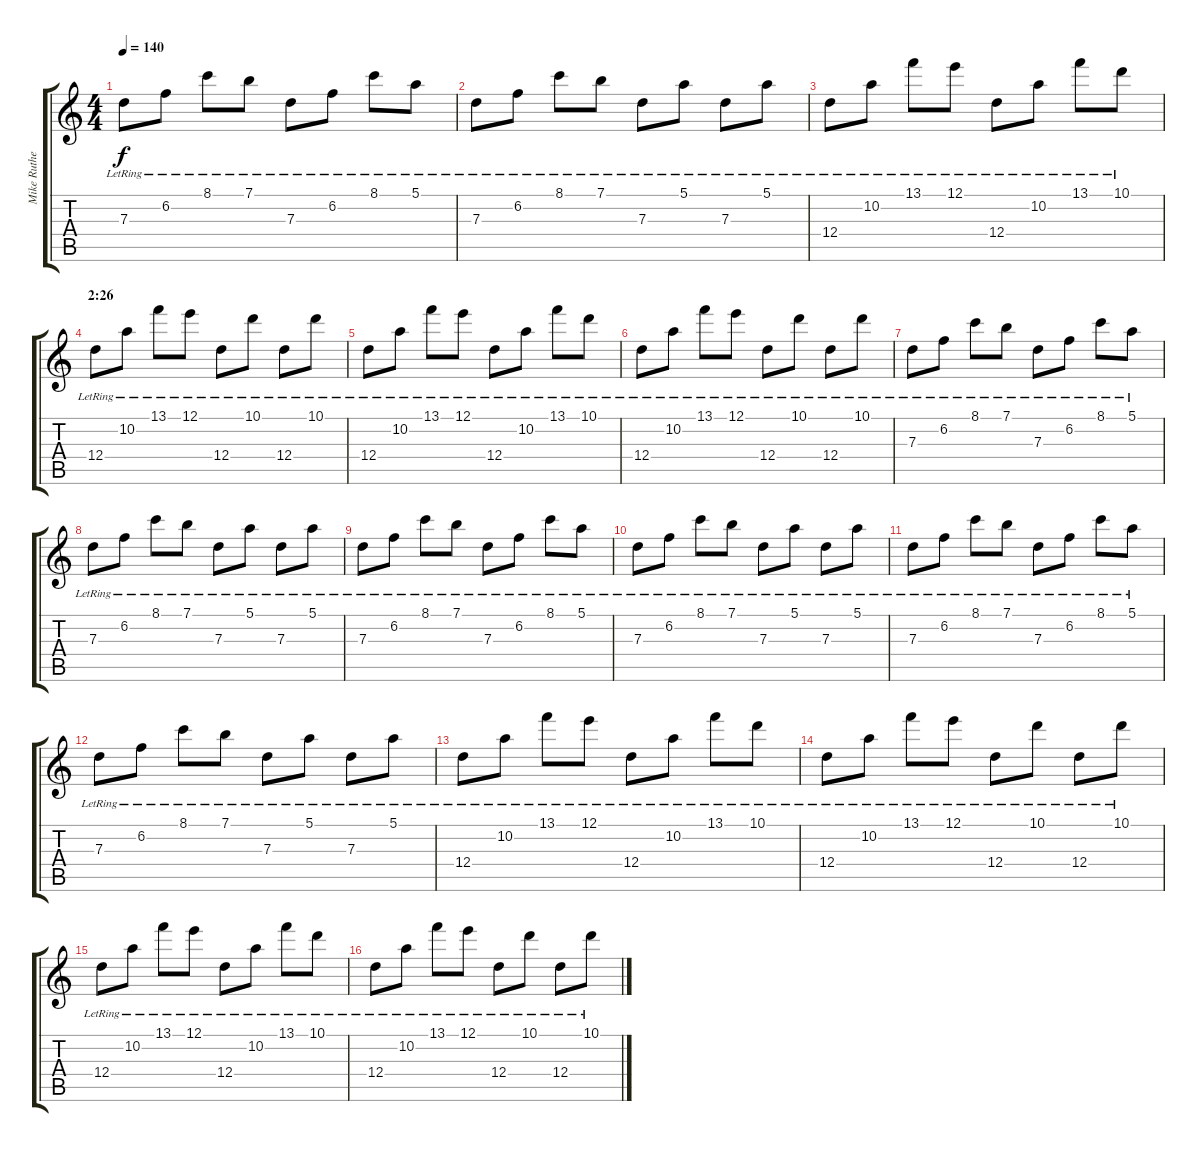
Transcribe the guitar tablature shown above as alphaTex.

\track ("Mike Rutherford (12-string guitar 1)" "Mike Ruthe") {instrument acousticguitarnylon}
\staff {score tabs}
\tuning (E4 B3 G3 D3 A2 E2) {hide}
\ts (4 4)
\tempo 140
\clef g2
\ks c
7.3{lr}.8{dy f} 6.2{lr}.8 8.1{lr}.8 7.1{lr}.8 7.3{lr}.8 6.2{lr}.8 8.1{lr}.8 5.1{lr}.8 |
7.3{lr}.8 6.2{lr}.8 8.1{lr}.8 7.1{lr}.8 7.3{lr}.8 5.1{lr}.8 7.3{lr}.8 5.1{lr}.8 |
12.4{lr}.8 10.2{lr}.8 13.1{lr}.8 12.1{lr}.8 12.4{lr}.8 10.2{lr}.8 13.1{lr}.8 10.1{lr}.8 |
\section ("" "2:26")
12.4{lr}.8 10.2{lr}.8 13.1{lr}.8 12.1{lr}.8 12.4{lr}.8 10.1{lr}.8 12.4{lr}.8 10.1{lr}.8 |
12.4{lr}.8 10.2{lr}.8 13.1{lr}.8 12.1{lr}.8 12.4{lr}.8 10.2{lr}.8 13.1{lr}.8 10.1{lr}.8 |
12.4{lr}.8 10.2{lr}.8 13.1{lr}.8 12.1{lr}.8 12.4{lr}.8 10.1{lr}.8 12.4{lr}.8 10.1{lr}.8 |
7.3{lr}.8 6.2{lr}.8 8.1{lr}.8 7.1{lr}.8 7.3{lr}.8 6.2{lr}.8 8.1{lr}.8 5.1{lr}.8 |
7.3{lr}.8 6.2{lr}.8 8.1{lr}.8 7.1{lr}.8 7.3{lr}.8 5.1{lr}.8 7.3{lr}.8 5.1{lr}.8 |
7.3{lr}.8 6.2{lr}.8 8.1{lr}.8 7.1{lr}.8 7.3{lr}.8 6.2{lr}.8 8.1{lr}.8 5.1{lr}.8 |
7.3{lr}.8 6.2{lr}.8 8.1{lr}.8 7.1{lr}.8 7.3{lr}.8 5.1{lr}.8 7.3{lr}.8 5.1{lr}.8 |
7.3{lr}.8 6.2{lr}.8 8.1{lr}.8 7.1{lr}.8 7.3{lr}.8 6.2{lr}.8 8.1{lr}.8 5.1{lr}.8 |
7.3{lr}.8 6.2{lr}.8 8.1{lr}.8 7.1{lr}.8 7.3{lr}.8 5.1{lr}.8 7.3{lr}.8 5.1{lr}.8 |
12.4{lr}.8 10.2{lr}.8 13.1{lr}.8 12.1{lr}.8 12.4{lr}.8 10.2{lr}.8 13.1{lr}.8 10.1{lr}.8 |
12.4{lr}.8 10.2{lr}.8 13.1{lr}.8 12.1{lr}.8 12.4{lr}.8 10.1{lr}.8 12.4{lr}.8 10.1{lr}.8 |
12.4{lr}.8 10.2{lr}.8 13.1{lr}.8 12.1{lr}.8 12.4{lr}.8 10.2{lr}.8 13.1{lr}.8 10.1{lr}.8 |
12.4{lr}.8 10.2{lr}.8 13.1{lr}.8 12.1{lr}.8 12.4{lr}.8 10.1{lr}.8 12.4{lr}.8 10.1{lr}.8
